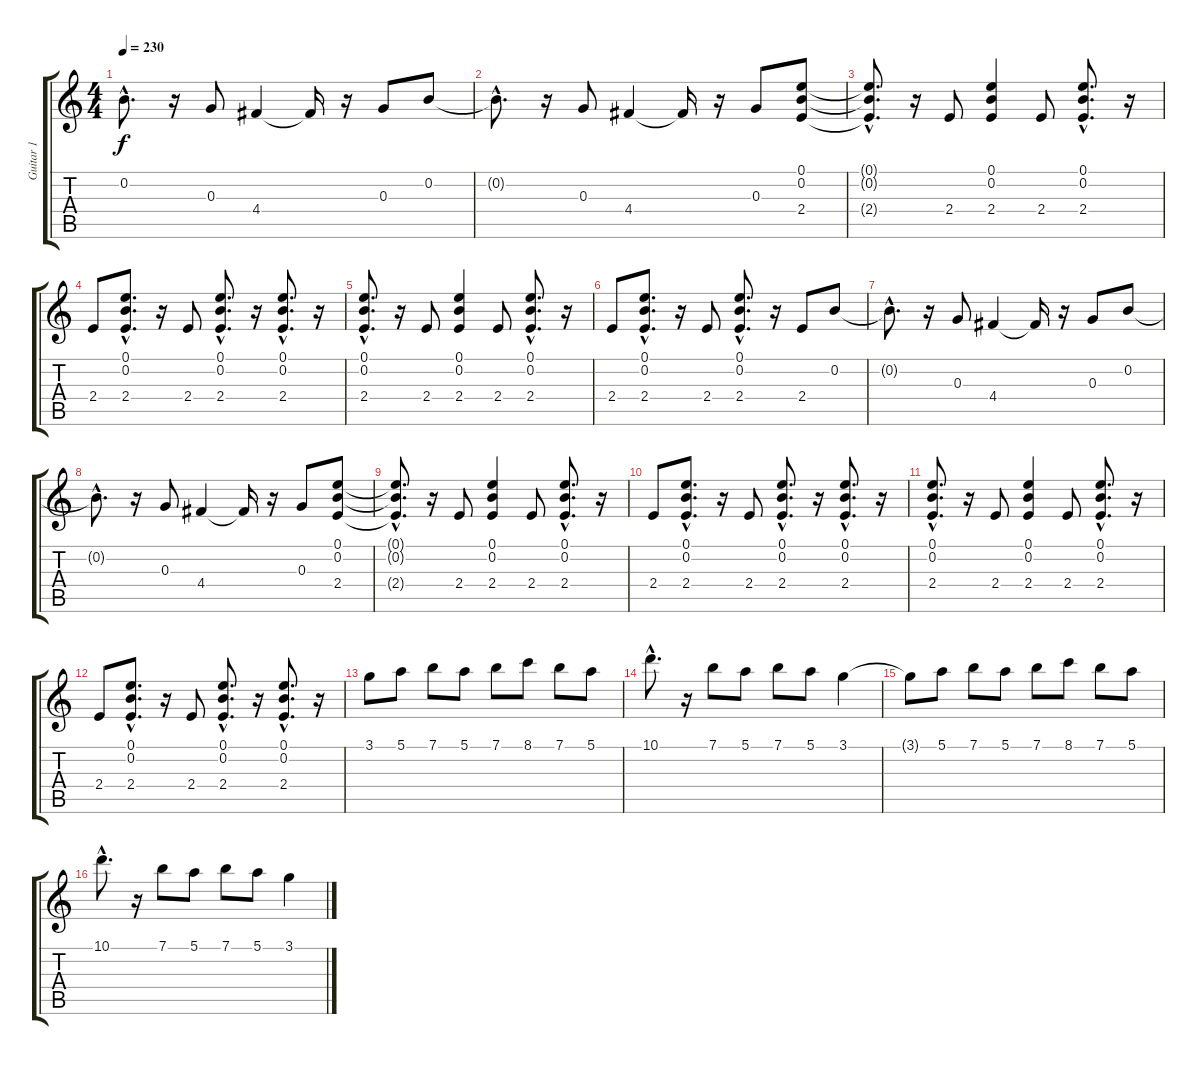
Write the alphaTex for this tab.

\track ("Guitar 1" "Guitar 1") {instrument distortionguitar}
\staff {score tabs}
\tuning (E4 B3 G3 D3 A2 E2) {hide}
\ts (4 4)
\tempo 230
\clef g2
\ks c
0.2{hac t}.8{d dy f} r.16 0.3.8 4.4.4 4.4{t}.16 r.16 0.3.8 0.2.8 |
0.2{hac t}.8{d} r.16 0.3.8 4.4.4 4.4{t}.16 r.16 0.3.8 (0.1 0.2 2.4).8 |
(0.1{hac t} 0.2{hac t} 2.4{hac t}).8{d} r.16 2.4.8 (0.1 0.2 2.4).4 2.4.8 (0.1{hac} 0.2{hac} 2.4{hac}).8{d} r.16 |
2.4.8 (0.1{hac} 0.2{hac} 2.4{hac}).8{d} r.16 2.4.8 (0.1{hac} 0.2{hac} 2.4{hac}).8{d} r.16 (0.1{hac} 0.2{hac} 2.4{hac}).8{d} r.16 |
(0.1{hac} 0.2{hac} 2.4{hac}).8{d} r.16 2.4.8 (0.1 0.2 2.4).4 2.4.8 (0.1{hac} 0.2{hac} 2.4{hac}).8{d} r.16 |
2.4.8 (0.1{hac} 0.2{hac} 2.4{hac}).8{d} r.16 2.4.8 (0.1{hac} 0.2{hac} 2.4{hac}).8{d} r.16 2.4.8 0.2.8 |
0.2{hac t}.8{d} r.16 0.3.8 4.4.4 4.4{t}.16 r.16 0.3.8 0.2.8 |
0.2{hac t}.8{d} r.16 0.3.8 4.4.4 4.4{t}.16 r.16 0.3.8 (0.1 0.2 2.4).8 |
(0.1{hac t} 0.2{hac t} 2.4{hac t}).8{d} r.16 2.4.8 (0.1 0.2 2.4).4 2.4.8 (0.1{hac} 0.2{hac} 2.4{hac}).8{d} r.16 |
2.4.8 (0.1{hac} 0.2{hac} 2.4{hac}).8{d} r.16 2.4.8 (0.1{hac} 0.2{hac} 2.4{hac}).8{d} r.16 (0.1{hac} 0.2{hac} 2.4{hac}).8{d} r.16 |
(0.1{hac} 0.2{hac} 2.4{hac}).8{d} r.16 2.4.8 (0.1 0.2 2.4).4 2.4.8 (0.1{hac} 0.2{hac} 2.4{hac}).8{d} r.16 |
2.4.8 (0.1{hac} 0.2{hac} 2.4{hac}).8{d} r.16 2.4.8 (0.1{hac} 0.2{hac} 2.4{hac}).8{d} r.16 (0.1{hac} 0.2{hac} 2.4{hac}).8{d} r.16 |
3.1.8 5.1.8 7.1.8 5.1.8 7.1.8 8.1.8 7.1.8 5.1.8 |
10.1{hac}.8{d} r.16 7.1.8 5.1.8 7.1.8 5.1.8 3.1.4 |
3.1{t}.8 5.1.8 7.1.8 5.1.8 7.1.8 8.1.8 7.1.8 5.1.8 |
10.1{hac}.8{d} r.16 7.1.8 5.1.8 7.1.8 5.1.8 3.1.4
